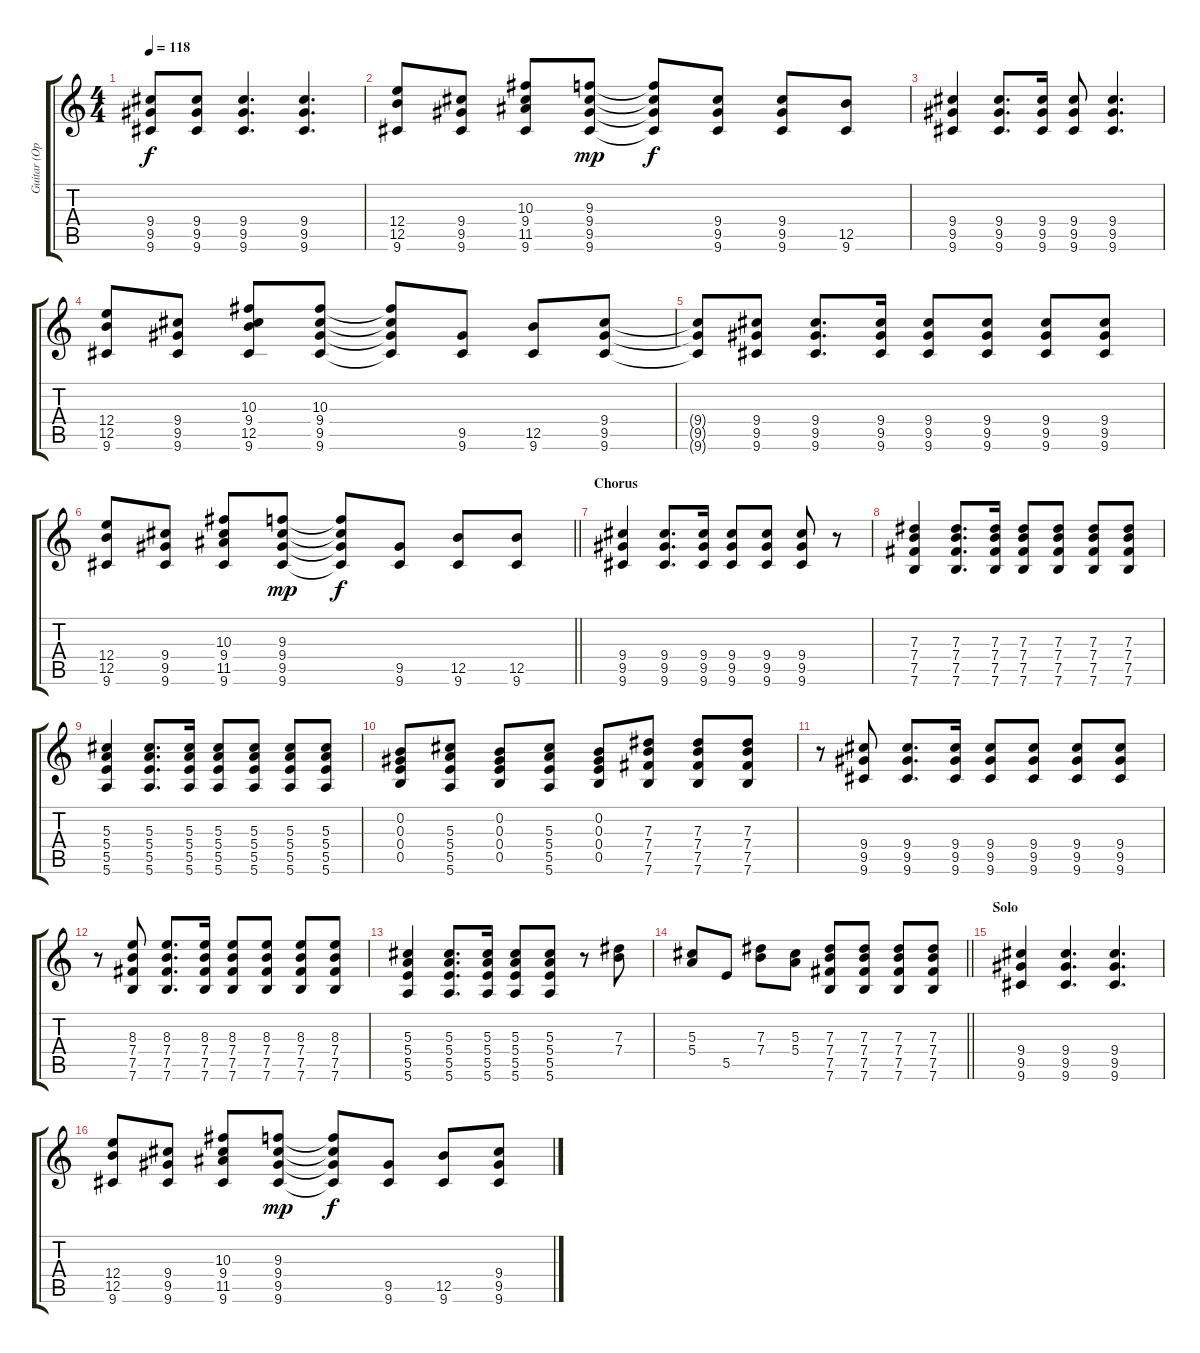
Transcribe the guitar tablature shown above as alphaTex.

\track ("Guitar (Open-E)" "Guitar (Op") {instrument electricguitarclean}
\staff {score tabs}
\tuning (E4 B3 Ab3 E3 B2 E2) {hide}
\ts (4 4)
\tempo 118
\clef g2
\ks c
(9.4{t} 9.5{t} 9.6{t}).8{dy f} (9.4 9.5 9.6).8 (9.4 9.5 9.6).4{d} (9.4 9.5 9.6).4{d} |
(12.4 12.5 9.6).8 (9.4 9.5 9.6).8 (10.3 9.4 11.5 9.6).8 (9.3 9.4 9.5 9.6).8{dy mp} (9.3{t} 9.4{t} 9.5{t} 9.6{t}).8{dy f} (9.4 9.5 9.6).8 (9.4 9.5 9.6).8 (12.5 9.6).8 |
(9.4 9.5 9.6).4 (9.4 9.5 9.6).8{d} (9.4 9.5 9.6).16 (9.4 9.5 9.6).8 (9.4 9.5 9.6).4{d} |
(12.4 12.5 9.6).8 (9.4 9.5 9.6).8 (10.3 9.4 12.5 9.6).8 (10.3 9.4 9.5 9.6).8 (10.3{t} 9.4{t} 9.5{t} 9.6{t}).8 (9.5 9.6).8 (12.5 9.6).8 (9.4 9.5 9.6).8 |
(9.4{t} 9.5{t} 9.6{t}).8 (9.4 9.5 9.6).8 (9.4 9.5 9.6).8{d} (9.4 9.5 9.6).16 (9.4 9.5 9.6).8 (9.4 9.5 9.6).8 (9.4 9.5 9.6).8 (9.4 9.5 9.6).8 |
\barLineRight lightlight
(12.4 12.5 9.6).8 (9.4 9.5 9.6).8 (10.3 9.4 11.5 9.6).8 (9.3 9.4 9.5 9.6).8{dy mp} (9.3{t} 9.4{t} 9.5{t} 9.6{t}).8{dy f} (9.5 9.6).8 (12.5 9.6).8 (12.5 9.6).8 |
\section ("" "Chorus")
(9.4 9.5 9.6).4 (9.4 9.5 9.6).8{d} (9.4 9.5 9.6).16 (9.4 9.5 9.6).8 (9.4 9.5 9.6).8 (9.4 9.5 9.6).8 r.8 |
(7.3 7.4 7.5 7.6).4 (7.3 7.4 7.5 7.6).8{d} (7.3 7.4 7.5 7.6).16 (7.3 7.4 7.5 7.6).8 (7.3 7.4 7.5 7.6).8 (7.3 7.4 7.5 7.6).8 (7.3 7.4 7.5 7.6).8 |
(5.3 5.4 5.5 5.6).4 (5.3 5.4 5.5 5.6).8{d} (5.3 5.4 5.5 5.6).16 (5.3 5.4 5.5 5.6).8 (5.3 5.4 5.5 5.6).8 (5.3 5.4 5.5 5.6).8 (5.3 5.4 5.5 5.6).8 |
(0.2 0.3 0.4 0.5).8 (5.3 5.4 5.5 5.6).8 (0.2 0.3 0.4 0.5).8 (5.3 5.4 5.5 5.6).8 (0.2 0.3 0.4 0.5).8 (7.3 7.4 7.5 7.6).8 (7.3 7.4 7.5 7.6).8 (7.3 7.4 7.5 7.6).8 |
r.8 (9.4 9.5 9.6).8 (9.4 9.5 9.6).8{d} (9.4 9.5 9.6).16 (9.4 9.5 9.6).8 (9.4 9.5 9.6).8 (9.4 9.5 9.6).8 (9.4 9.5 9.6).8 |
r.8 (8.3 7.4 7.5 7.6).8 (8.3 7.4 7.5 7.6).8{d} (8.3 7.4 7.5 7.6).16 (8.3 7.4 7.5 7.6).8 (8.3 7.4 7.5 7.6).8 (8.3 7.4 7.5 7.6).8 (8.3 7.4 7.5 7.6).8 |
(5.3 5.4 5.5 5.6).4 (5.3 5.4 5.5 5.6).8{d} (5.3 5.4 5.5 5.6).16 (5.3 5.4 5.5 5.6).8 (5.3 5.4 5.5 5.6).8 r.8 (7.3 7.4).8 |
\barLineRight lightlight
(5.3 5.4).8 5.5.8 (7.3 7.4).8 (5.3 5.4).8 (7.3 7.4 7.5 7.6).8 (7.3 7.4 7.5 7.6).8 (7.3 7.4 7.5 7.6).8 (7.3 7.4 7.5 7.6).8 |
\section ("" "Solo")
(9.4 9.5 9.6).4 (9.4 9.5 9.6).4{d} (9.4 9.5 9.6).4{d} |
(12.4 12.5 9.6).8 (9.4 9.5 9.6).8 (10.3 9.4 11.5 9.6).8 (9.3 9.4 9.5 9.6).8{dy mp} (9.3{t} 9.4{t} 9.5{t} 9.6{t}).8{dy f} (9.5 9.6).8 (12.5 9.6).8 (9.4 9.5 9.6).8
